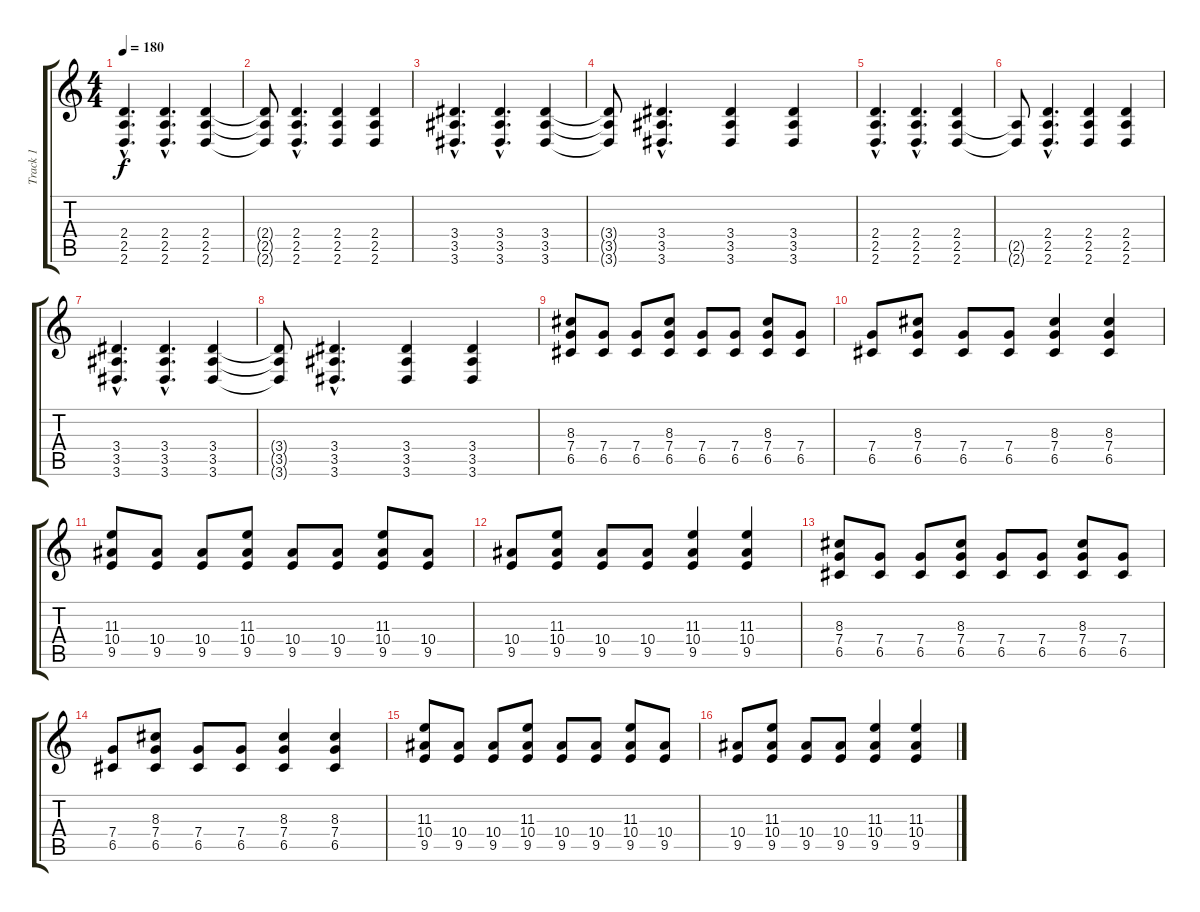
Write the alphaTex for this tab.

\track ("Track 1" "Track 1") {instrument electricguitarjazz}
\staff {score tabs}
\tuning (D4 A3 F3 C3 G2 C2) {hide}
\ts (4 4)
\tempo 180
\clef g2
\ks c
(2.4{hac} 2.5{hac} 2.6{hac}).4{d dy f instrument overdrivenguitar} (2.4{hac} 2.5{hac} 2.6{hac}).4{d} (2.4 2.5 2.6).4 |
(2.4{t} 2.5{t} 2.6{t}).8 (2.4{hac} 2.5{hac} 2.6{hac}).4{d} (2.4 2.5 2.6).4 (2.4 2.5 2.6).4 |
(3.4{hac} 3.5{hac} 3.6{hac}).4{d} (3.4{hac} 3.5{hac} 3.6{hac}).4{d} (3.4 3.5 3.6).4 |
(3.4{t} 3.5{t} 3.6{t}).8 (3.4{hac} 3.5{hac} 3.6{hac}).4{d} (3.4 3.5 3.6).4 (3.4 3.5 3.6).4 |
(2.4{hac} 2.5{hac} 2.6{hac}).4{d instrument overdrivenguitar} (2.4{hac} 2.5{hac} 2.6{hac}).4{d} (2.4 2.5 2.6).4 |
(2.5{t} 2.6{t}).8 (2.4{hac} 2.5{hac} 2.6{hac}).4{d} (2.4 2.5 2.6).4 (2.4 2.5 2.6).4 |
(3.4{hac} 3.5{hac} 3.6{hac}).4{d} (3.4{hac} 3.5{hac} 3.6{hac}).4{d} (3.4 3.5 3.6).4 |
(3.4{t} 3.5{t} 3.6{t}).8 (3.4{hac} 3.5{hac} 3.6{hac}).4{d} (3.4 3.5 3.6).4 (3.4 3.5 3.6).4 |
(8.3 7.4 6.5).8 (7.4 6.5).8 (7.4 6.5).8 (8.3 7.4 6.5).8 (7.4 6.5).8 (7.4 6.5).8 (8.3 7.4 6.5).8 (7.4 6.5).8 |
(7.4 6.5).8 (8.3 7.4 6.5).8 (7.4 6.5).8 (7.4 6.5).8 (8.3 7.4 6.5).4 (8.3 7.4 6.5).4 |
(11.3 10.4 9.5).8 (10.4 9.5).8 (10.4 9.5).8 (11.3 10.4 9.5).8 (10.4 9.5).8 (10.4 9.5).8 (11.3 10.4 9.5).8 (10.4 9.5).8 |
(10.4 9.5).8 (11.3 10.4 9.5).8 (10.4 9.5).8 (10.4 9.5).8 (11.3 10.4 9.5).4 (11.3 10.4 9.5).4 |
(8.3 7.4 6.5).8 (7.4 6.5).8 (7.4 6.5).8 (8.3 7.4 6.5).8 (7.4 6.5).8 (7.4 6.5).8 (8.3 7.4 6.5).8 (7.4 6.5).8 |
(7.4 6.5).8 (8.3 7.4 6.5).8 (7.4 6.5).8 (7.4 6.5).8 (8.3 7.4 6.5).4 (8.3 7.4 6.5).4 |
(11.3 10.4 9.5).8 (10.4 9.5).8 (10.4 9.5).8 (11.3 10.4 9.5).8 (10.4 9.5).8 (10.4 9.5).8 (11.3 10.4 9.5).8 (10.4 9.5).8 |
(10.4 9.5).8 (11.3 10.4 9.5).8 (10.4 9.5).8 (10.4 9.5).8 (11.3 10.4 9.5).4 (11.3 10.4 9.5).4
